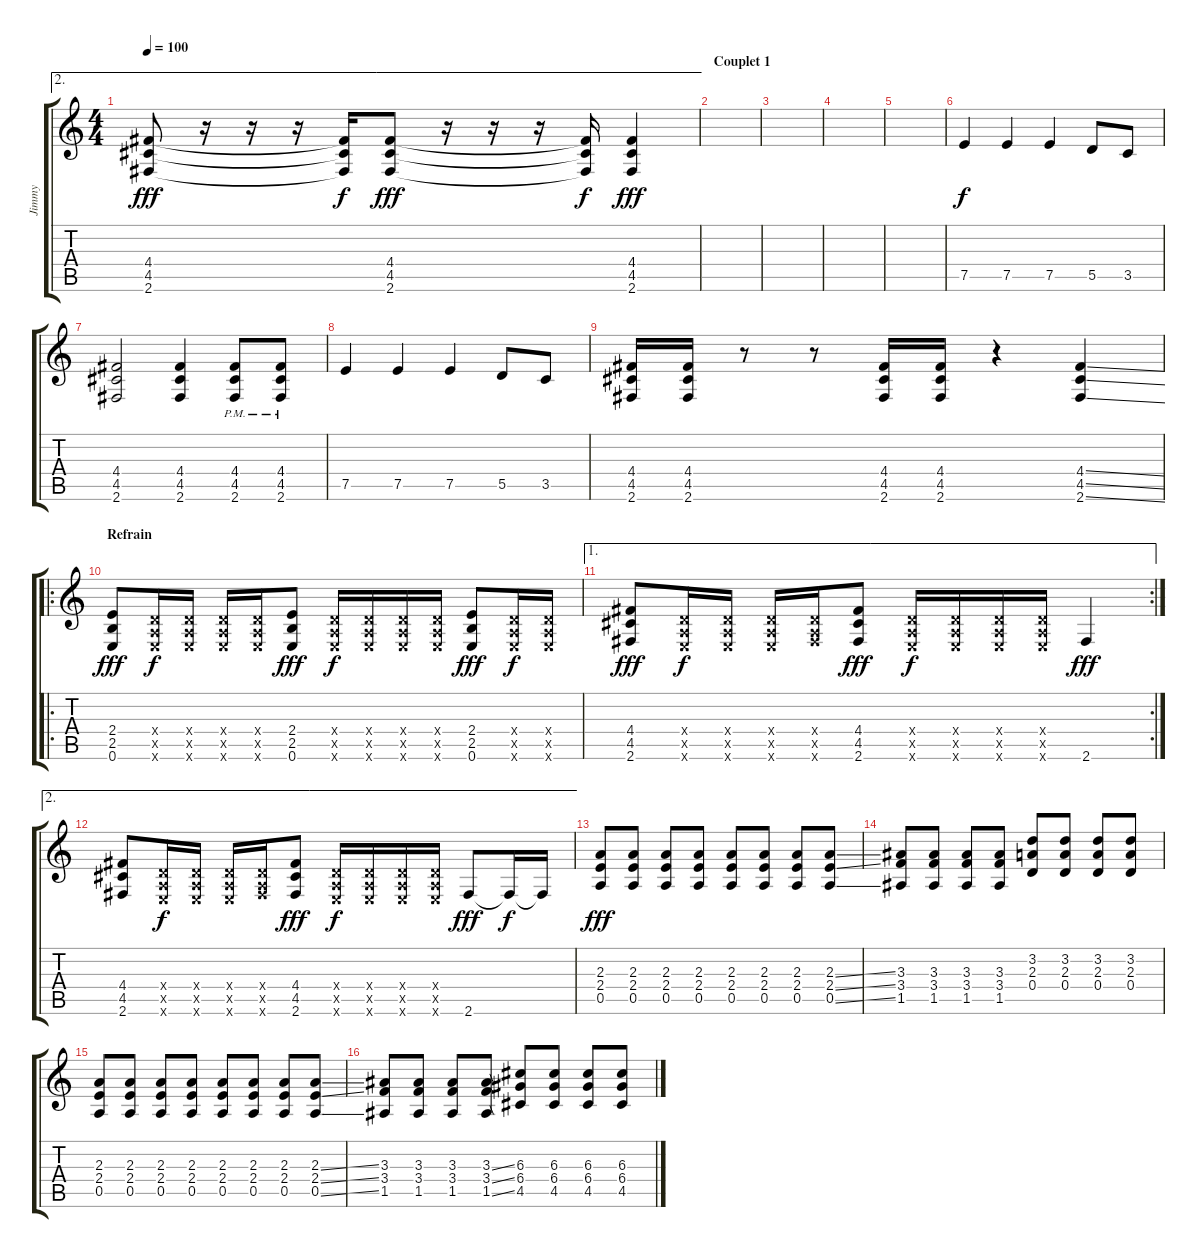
\track ("Jimmy" "Jimmy") {instrument distortionguitar}
\staff {score tabs}
\tuning (E4 B3 G3 D3 A2 E2) {hide}
\ae 2
\ts (4 4)
\tempo 100
\clef g2
\ks c
(4.4 4.5 2.6).8{dy fff} r.16 r.16 r.16 (4.4{t} 4.5{t} 2.6{t}).16{dy f} (4.4 4.5 2.6).8{dy fff} r.16 r.16 r.16 (4.4{t} 4.5{t} 2.6{t}).16{dy f} (4.4 4.5 2.6).4{dy fff} |
\section ("" "Couplet 1")
|
|
|
|
7.5.4{dy f} 7.5.4 7.5.4 5.5.8 3.5.8 |
(4.4 4.5 2.6).2 (4.4 4.5 2.6).4 (4.4{pm} 4.5{pm} 2.6{pm}).8 (4.4{pm} 4.5{pm} 2.6{pm}).8 |
7.5.4 7.5.4 7.5.4 5.5.8 3.5.8 |
(4.4 4.5 2.6).16 (4.4 4.5 2.6).16 r.8 r.8 (4.4 4.5 2.6).16 (4.4 4.5 2.6).16 r.4 (4.4{ss} 4.5{ss} 2.6{ss}).4 |
\ro
\section ("" "Refrain")
(2.4 2.5 0.6).8{dy fff} (0.4{x} 0.5{x} 0.6{x}).16{dy f} (0.4{x} 0.5{x} 0.6{x}).16 (0.4{x} 0.5{x} 0.6{x}).16 (0.4{x} 0.5{x} 0.6{x}).16 (2.4 2.5 0.6).8{dy fff} (0.4{x} 0.5{x} 0.6{x}).16{dy f} (0.4{x} 0.5{x} 0.6{x}).16 (0.4{x} 0.5{x} 0.6{x}).16 (0.4{x} 0.5{x} 0.6{x}).16 (2.4 2.5 0.6).8{dy fff} (0.4{x} 0.5{x} 0.6{x}).16{dy f} (0.4{x} 0.5{x} 0.6{x}).16 |
\ae 1
\rc 2
(4.4 4.5 2.6).8{dy fff} (0.4{x} 0.5{x} 0.6{x}).16{dy f} (0.4{x} 0.5{x} 0.6{x}).16 (0.4{x} 0.5{x} 0.6{x}).16 (0.4{x} 0.5{x} 2.6{x}).16 (4.4 4.5 2.6).8{dy fff} (0.4{x} 0.5{x} 0.6{x}).16{dy f} (0.4{x} 0.5{x} 0.6{x}).16 (0.4{x} 0.5{x} 0.6{x}).16 (0.4{x} 0.5{x} 0.6{x}).16 2.6.4{dy fff} |
\ae 2
(4.4 4.5 2.6).8 (0.4{x} 0.5{x} 0.6{x}).16{dy f} (0.4{x} 0.5{x} 0.6{x}).16 (0.4{x} 0.5{x} 0.6{x}).16 (0.4{x} 0.5{x} 2.6{x}).16 (4.4 4.5 2.6).8{dy fff} (0.4{x} 0.5{x} 0.6{x}).16{dy f} (0.4{x} 0.5{x} 0.6{x}).16 (0.4{x} 0.5{x} 0.6{x}).16 (0.4{x} 0.5{x} 0.6{x}).16 2.6.8{dy fff} 2.6{t}.16{dy f} 2.6{t}.16 |
(2.3 2.4 0.5).8{dy fff} (2.3 2.4 0.5).8 (2.3 2.4 0.5).8 (2.3 2.4 0.5).8 (2.3 2.4 0.5).8 (2.3 2.4 0.5).8 (2.3 2.4 0.5).8 (2.3{ss} 2.4{ss} 0.5{ss}).8 |
(3.3 3.4 1.5).8 (3.3 3.4 1.5).8 (3.3 3.4 1.5).8 (3.3 3.4 1.5).8 (3.2 2.3 0.4).8 (3.2 2.3 0.4).8 (3.2 2.3 0.4).8 (3.2 2.3 0.4).8 |
(2.3 2.4 0.5).8 (2.3 2.4 0.5).8 (2.3 2.4 0.5).8 (2.3 2.4 0.5).8 (2.3 2.4 0.5).8 (2.3 2.4 0.5).8 (2.3 2.4 0.5).8 (2.3{ss} 2.4{ss} 0.5{ss}).8 |
(3.3 3.4 1.5).8 (3.3 3.4 1.5).8 (3.3 3.4 1.5).8 (3.3{ss} 3.4{ss} 1.5{ss}).8 (6.3 6.4 4.5).8 (6.3 6.4 4.5).8 (6.3 6.4 4.5).8 (6.3{ss} 6.4{ss} 4.5{ss}).8
